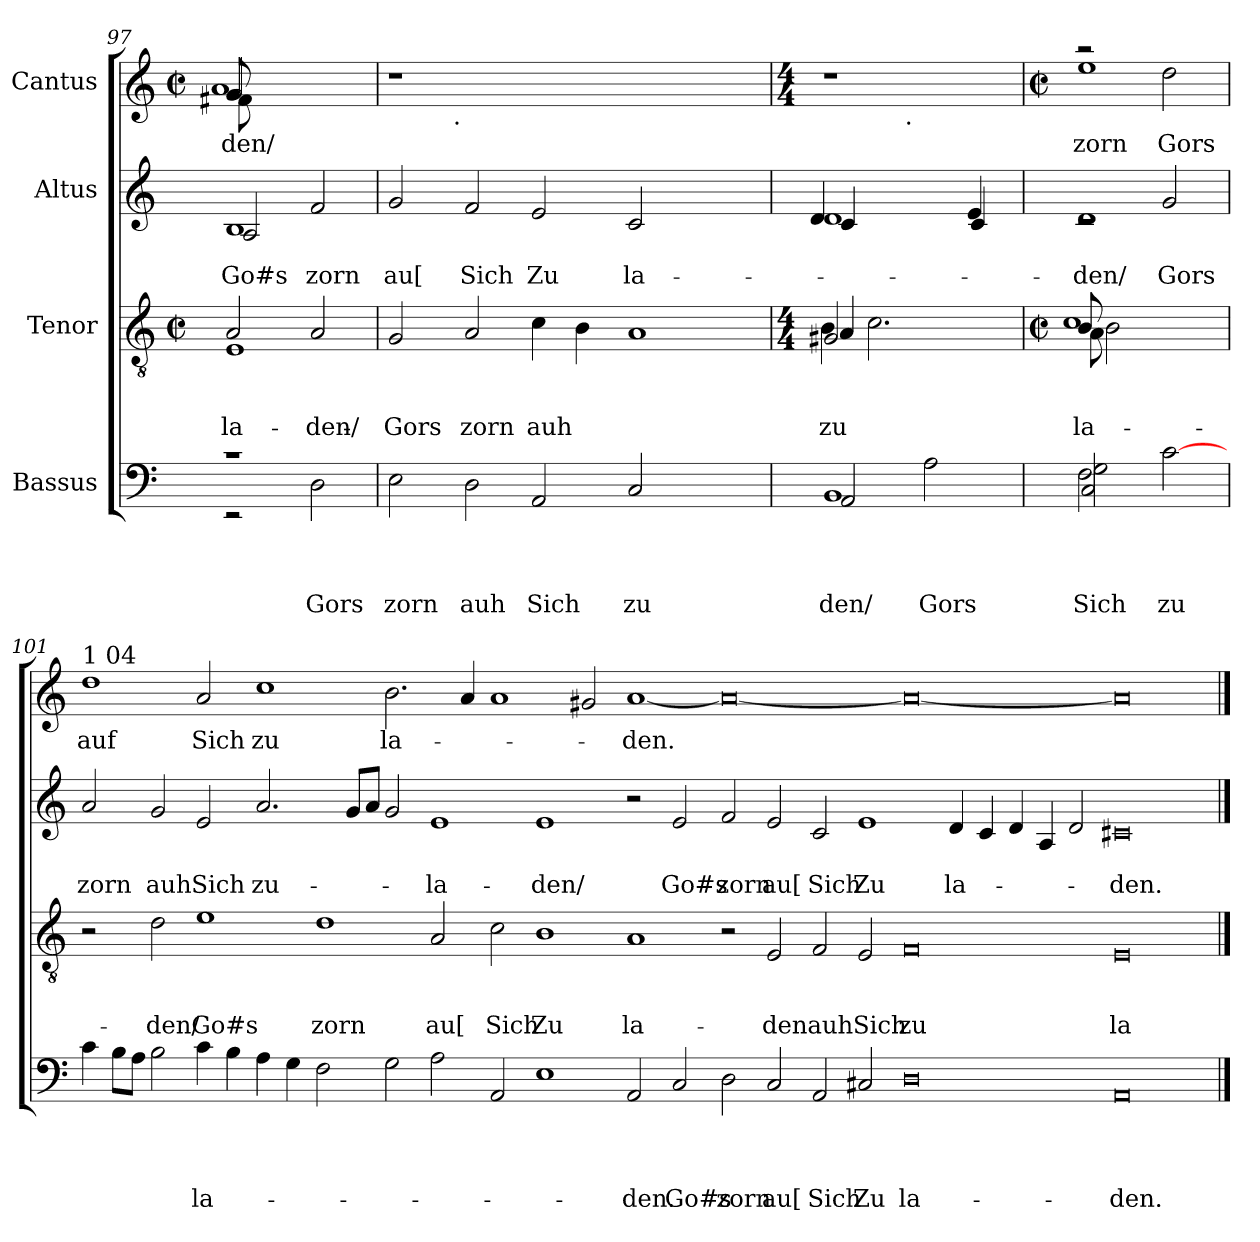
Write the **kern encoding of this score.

**kern	**text	**text	**text	**text	**kern	**text	**text	**text	**kern	**text	**text	**kern	**text
*part4	*part4	*part4	*part4	*part4	*part3	*part3	*part3	*part3	*part2	*part2	*part2	*part1	*part1
*staff4	*staff4	*staff4	*staff4	*staff4	*staff3	*staff3	*staff3	*staff3	*staff2	*staff2	*staff2	*staff1	*staff1
*I"Bassus	*	*	*	*	*I"Tenor	*	*	*	*I"Altus	*	*	*I"Cantus	*
*clefF4	*	*	*	*	*clefGv2	*	*	*	*clefG2	*	*	*clefG2	*
*k[]	*	*	*	*	*k[]	*	*	*	*k[]	*	*	*k[]	*
*C:	*	*	*	*	*C:	*	*	*	*C:	*	*	*C:	*
*	*	*	*	*	*M2/2	*	*	*	*	*	*	*M2/2	*
*	*	*	*	*	*met(c|)	*	*	*	*	*	*	*met(c|)	*
=97	=97	=97	=97	=97	=97	=97	=97	=97	=97	=97	=97	=97	=97
*^	*	*	*	*	*	*	*	*	*	*	*	*	*
!	!	!	!	!	!	!	!	!	!LO:LY:b	!	!	!	!	!
*	*	*	*	*	*	*^	*	*	*	*	*	*	*	*
!	!	!	!	!	!	!	!	!	!	!LO:LY:b	!	!	!LO:LY:b	!	!
*	*	*	*	*	*	*	*	*	*	*	*^	*	*	*	*
!	!	!	!	!	!	!	!	!	!	!	!	!	!	!LO:LY:b	!	!LO:LY:b
*	*	*	*	*	*	*	*	*	*	*	*	*	*	*	*^	*
*	*	*	*	*	*	*	*	*	*	*	*	*	*	*	*	*^	*
*	*	*	*	*	*	*	*	*	*	*	*	*	*	*	*	*	*^	*
1rc	2rEE	.	.	.	.	1E	2A/	.	.	la-	1B	2A/	.	-Go#s	8g/	8f#\	2g/	1a	-den/
.	.	.	.	.	.	.	.	.	.	.	.	.	.	.	2..ryy	2..ryy	.	.	.
!	!	!	!	!	!LO:LY:b	!	!	!	!	!LO:LY:b	!	!	!	!LO:LY:b	!	!	!	!	!
.	2D\	.	.	.	Gors	.	2A/	.	.	-den/	.	2f/	.	zorn	.	.	2ryy	.	.
*	*	*	*	*	*	*	*	*	*	*	*	*	*	*	*	*	*v	*v	*
=98	=98	=98	=98	=98	=98	=98	=98	=98	=98	=98	=98	=98	=98	=98	=98	=98	=98	=98
!	!	!	!	!	!LO:LY:b	!	!	!	!	!LO:LY:b	!	!	!	!LO:LY:b	!	!	!	!
*v	*v	*	*	*	*	*	*	*	*	*	*v	*v	*	*	*	*v	*v	*
*	*	*	*	*	*v	*v	*	*	*	*	*	*	*	*	*
2E\	.	.	.	zorn	2G/	.	.	Gors	2g/	.	au[	1r	4...ryy	.
!	!	!	!	!	!	!	!	!	!	!	!	!	!LO:TX:b:t=.	!
.	.	.	.	.	.	.	.	.	.	.	.	.	1ryy	.
!	!	!	!	!LO:LY:b	!	!	!	!LO:LY:b	!	!	!LO:LY:b	!	!	!
2D\	.	.	.	auh	2A/	.	.	zorn	2f/	.	Sich	.	.	.
!	!	!	!	!LO:LY:b	!	!	!	!LO:LY:b	!	!	!LO:LY:b	!	!	!
2AA/	.	.	.	Sich	4c\	.	.	auh	2e/	.	Zu	1.ryy	.	.
.	.	.	.	.	4B\	.	.	.	.	.	.	.	.	.
.	.	.	.	.	.	.	.	.	.	.	.	.	1ryy	.
!	!	!	!	!LO:LY:b	!	!	!	!	!	!	!LO:LY:b	!	!	!
2C/	.	.	.	zu	1A	.	.	.	2c/	.	la-	.	.	.
2ryy	.	.	.	.	.	.	.	.	2ryy	.	.	.	.	.
.	.	.	.	.	.	.	.	.	.	.	.	.	32ryy	.
=99	=99	=99	=99	=99	=99	=99	=99	=99	=99	=99	=99	=99	=99	=99
*	*	*	*	*	*M4/4	*	*	*	*	*	*	*M4/4	*	*
!	!	!	!	!LO:LY:b	!	!	!	!	!	!	!	!	!	!
*^	*	*	*	*	*	*	*	*	*	*	*	*	*	*
!	!	!	!	!	!LO:LY:b	!	!	!	!LO:LY:b	!	!	!	!	!	!
*	*	*	*	*	*	*^	*	*	*	*	*	*	*	*	*
!	!	!	!	!	!	!	!	!	!	!LO:LY:b	!	!	!	!	!	!
*	*	*	*	*	*	*	*^	*	*	*	*^	*	*	*	*	*
*	*	*	*	*	*	*	*	*	*	*	*	*	*^	*	*	*	*	*
*	*	*	*	*	*	*	*	*	*	*	*	*	*	*^	*	*	*	*	*
1BB	2AA/	.	.	.	-den/	2G#X/	4A/	4B\	.	.	zu	1d	4c/	4d/	2.ryy	.	.	1r	4..ryy	.
.	.	.	.	.	.	.	2.ryy	2.c\	.	.	.	.	2.ryy	2ryy	.	.	.	.	.	.
!	!	!	!	!	!	!	!	!	!	!	!	!	!	!	!	!	!	!	!LO:TX:b:t=.	!
.	.	.	.	.	.	.	.	.	.	.	.	.	.	.	.	.	.	.	2ryy	.
!	!	!	!	!	!LO:LY:b	!	!	!	!	!	!	!	!	!	!	!	!	!	!	!
.	2A\	.	.	.	Gors	2ryy	.	.	.	.	.	.	.	.	.	.	.	.	.	.
.	.	.	.	.	.	.	.	.	.	.	.	.	.	4e/	4c/	.	.	.	.	.
.	.	.	.	.	.	.	.	.	.	.	.	.	.	.	.	.	.	.	16ryy	.
*v	*v	*	*	*	*	*	*	*	*	*	*	*v	*v	*v	*v	*	*	*	*	*
*	*	*	*	*	*v	*v	*v	*	*	*	*	*	*	*	*	*
=100	=100	=100	=100	=100	=100	=100	=100	=100	=100	=100	=100	=100	=100	=100
*	*	*	*	*	*M2/2	*	*	*	*	*	*	*M2/2	*	*
*	*	*	*	*	*met(c|)	*	*	*	*	*	*	*met(c|)	*	*
*^	*	*	*	*	*^	*	*	*	*^	*	*	*	*	*
*	*	*	*	*	*	*	*^	*	*	*	*	*^	*	*	*	*	*
*	*	*	*	*	*	*	*	*	*	*	*	*	*	*^	*	*	*	*	*
!	!	!	!	!	!LO:LY:b	!	!	!	!	!	!	!	!	!	!	!	!	!	!	!
!	!	!	!	!	!LO:LY:b	!	!	!	!	!	!	!	!	!	!	!	!	!	!	!
*	*^	*	*	*	*	*	*	*	*	*	*	*	*	*	*	*	*	*	*	*
!	!	!	!	!	!	!LO:LY:b	!	!	!	!	!	!LO:LY:b	!	!	!	!	!	!LO:LY:b	!	!	!LO:LY:b
*	*	*	*	*	*	*	*	*	*^	*	*	*	*	*v	*v	*v	*	*	*	*	*
2F\	2G\	2C/	.	.	.	Sich	8B/	8A\	2B\	1c	.	.	la-	1d	2rc	.	-den/	2raa	1ee	zorn
.	.	.	.	.	.	.	2..ryy	2..ryy	.	.	.	.	.	.	.	.	.	.	.	.
!	!	!	!	!	!	!LO:LY:b	!	!	!	!	!	!	!	!	!	!	!LO:LY:b	!	!	!LO:LY:b
2ryy	2ryy	[<2c\	.	.	.	zu	.	.	2ryy	.	.	.	.	.	2g/	.	Gors	2dd\	.	Gors
*	*	*	*	*	*	*	*	*	*v	*v	*	*	*	*	*	*	*	*v	*v	*
!!LO:LB:g=z
=101	=101	=101	=101	=101	=101	=101	=101	=101	=101	=101	=101	=101	=101	=101	=101	=101	=101	=101
!	!	!	!	!	!	!	!	!	!	!	!	!	!	!	!	!	!LO:TX:a:t=1 04	!
!	!	!	!	!	!	!	!	!	!	!	!	!	!	!	!	!LO:LY:b	!	!LO:LY:b
*v	*v	*v	*	*	*	*	*	*	*	*	*	*	*v	*v	*	*	*	*
*	*	*	*	*	*v	*v	*v	*	*	*	*	*	*	*	*
4c\	.	.	.	.	2r	.	.	.	2a/	.	zorn	1dd	auf
8B\L	.	.	.	.	.	.	.	.	.	.	.	.	.
8A\J	.	.	.	.	.	.	.	.	.	.	.	.	.
!	!	!	!	!	!	!	!	!LO:LY:b	!	!	!LO:LY:b	!	!
2B\	.	.	.	.	2d\	.	.	-den/	2g/	.	auh	.	.
!	!	!	!	!LO:LY:b	!	!	!	!LO:LY:b	!	!	!LO:LY:b	!	!LO:LY:b
4c\	.	.	.	la-	1e	.	.	Go#s	2e/	.	Sich	2a/	Sich
4B\	.	.	.	.	.	.	.	.	.	.	.	.	.
!	!	!	!	!	!	!	!	!	!	!	!LO:LY:b	!	!LO:LY:b
4A\	.	.	.	.	.	.	.	.	2.a/	.	zu-	1cc	zu
4G\	.	.	.	.	.	.	.	.	.	.	.	.	.
!	!	!	!	!	!	!	!	!LO:LY:b	!	!	!	!	!
2F\	.	.	.	.	1d	.	.	zorn	.	.	.	.	.
.	.	.	.	.	.	.	.	.	8g/L	.	.	.	.
.	.	.	.	.	.	.	.	.	8a/J	.	.	.	.
!	!	!	!	!	!	!	!	!	!	!	!	!	!LO:LY:b
2G\	.	.	.	.	.	.	.	.	2g/	.	.	2.b\	la-
!	!	!	!	!	!	!	!	!LO:LY:b	!	!	!LO:LY:b	!	!
2A\	.	.	.	.	2A/	.	.	au[	1e	.	-la-	.	.
.	.	.	.	.	.	.	.	.	.	.	.	4a/	.
!	!	!	!	!	!	!	!	!LO:LY:b	!	!	!	!	!
2AA/	.	.	.	.	2c\	.	.	Sich	.	.	.	1a	.
!	!	!	!	!	!	!	!	!LO:LY:b	!	!	!LO:LY:b	!	!
1E	.	.	.	.	1B	.	.	Zu	1e	.	-den/	.	.
.	.	.	.	.	.	.	.	.	.	.	.	2g#X/	.
!	!	!	!	!LO:LY:b	!	!	!	!LO:LY:b	!	!	!	!	!LO:LY:b
2AA/	.	.	.	-den.	1A	.	.	la-	2r	.	.	[<1a	-den.
!	!	!	!	!LO:LY:b	!	!	!	!	!	!	!LO:LY:b	!	!
2C/	.	.	.	Go#s	.	.	.	.	2e/	.	Go#s	.	.
!	!	!	!	!LO:LY:b	!	!	!	!	!	!	!LO:LY:b	!	!
2D\	.	.	.	zorn	2r	.	.	.	2f/	.	zorn	0a_	.
!	!	!	!	!LO:LY:b	!	!	!	!LO:LY:b	!	!	!LO:LY:b	!	!
2C/	.	.	.	au[	2E/	.	.	-den	2e/	.	au[	.	.
!	!	!	!	!LO:LY:b	!	!	!	!LO:LY:b	!	!	!LO:LY:b	!	!
2AA/	.	.	.	Sich	2F/	.	.	auh	2c/	.	Sich	.	.
!	!	!	!	!LO:LY:b	!	!	!	!LO:LY:b	!	!	!LO:LY:b	!	!
2C#X/	.	.	.	Zu	2E/	.	.	Sich	1e	.	Zu	.	.
!	!	!	!	!LO:LY:b	!	!	!	!LO:LY:b	!	!	!	!	!
0D	.	.	.	la-	0F	.	.	zu	.	.	.	0a_	.
!	!	!	!	!	!	!	!	!	!	!	!LO:LY:b	!	!
.	.	.	.	.	.	.	.	.	4d/	.	la-	.	.
.	.	.	.	.	.	.	.	.	4c/	.	.	.	.
.	.	.	.	.	.	.	.	.	4d/	.	.	.	.
.	.	.	.	.	.	.	.	.	4A/	.	.	.	.
.	.	.	.	.	.	.	.	.	2d/	.	.	.	.
!	!	!	!	!LO:LY:b	!	!	!	!LO:LY:b	!	!	!LO:LY:b	!	!
0AA	.	.	.	-den.	0E	.	.	la-	0c#X	.	-den.	0a]	.
==	==	==	==	==	==	==	==	==	==	==	==	==	==
*-	*-	*-	*-	*-	*-	*-	*-	*-	*-	*-	*-	*-	*-
